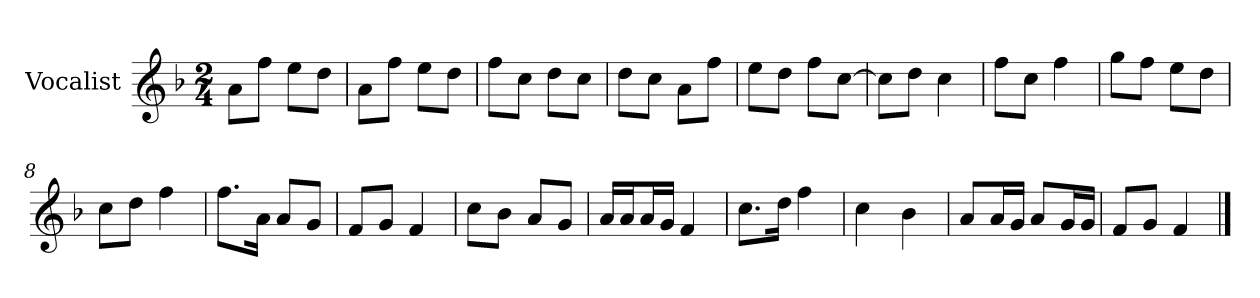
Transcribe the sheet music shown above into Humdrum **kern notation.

**kern
*part1
*staff1
*I"Vocalist
*k[b-]
*F:
*M2/4
=
8aL
8ffJ
8eeL
8ddJ
=1
8aL
8ffJ
8eeL
8ddJ
=2
8ffL
8ccJ
8ddL
8ccJ
=3
8ddL
8ccJ
8aL
8ffJ
=4
8eeL
8ddJ
8ffL
[8ccJ
=5
8ccL]
8ddJ
4cc
=6
8ffL
8ccJ
4ff
=7
8ggL
8ffJ
8eeL
8ddJ
=8
8ccL
8ddJ
4ff
=9
8.ffL
16aJk
8aL
8gJ
=10
8fL
8gJ
4f
=11
8ccL
8b-J
8aL
8gJ
=12
16aLL
16aJ
16aL
16gJJ
4f
=13
8.ccL
16ddJk
4ff
=14
4cc
4b-
=15
8aL
16aL
16gJJ
8aL
16gL
16gJJ
=16
8fL
8gJ
4f
==
*-
